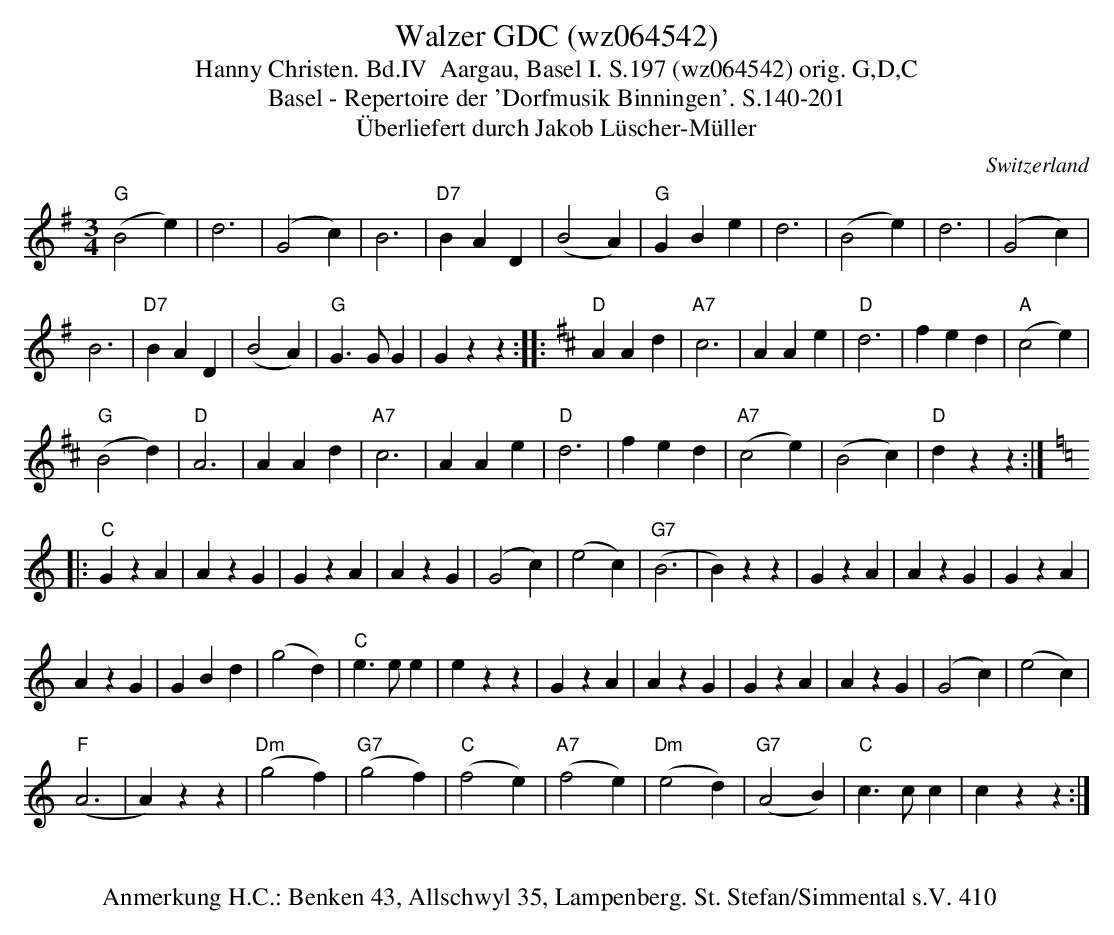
X:1
T:Walzer GDC (wz064542)
T:Hanny Christen. Bd.IV  Aargau, Basel I. S.197 (wz064542) orig. G,D,C
T: Basel - Repertoire der 'Dorfmusik Binningen'. S.140-201
T:Überliefert durch Jakob Lüscher-Müller
M:3/4
L:1/4
O:Switzerland
K:G major
("G"B2e) | d3 | (G2c) | B3 | "D7"BAD | (B2A) | "G"GBe | d3 | (B2e) | d3 | (G2c) |
B3 | "D7"BAD | (B2A) | "G"G>GG | Gzz :: [K:D] "D"AAd | "A7"c3 | AAe | "D"d3 | fed | ("A"c2e) |
("G"B2d) | "D"A3 | AAd | "A7"c3 | AAe | "D"d3 | fed | ("A7"c2e) | (B2c) | "D"dzz :|  [K:C]
|: "C"GzA | AzG | GzA | AzG | (G2c) | (e2c) | ("G7"B3 | B)zz | GzA | AzG | GzA |
AzG | GBd | (g2d) | "C"e>ee | ezz | GzA | AzG | GzA | AzG | (G2c) | (e2c) |
("F"A3 | A)zz | ("Dm"g2f) | ("G7"g2f) | ("C"f2e) | ("A7"f2e) | ("Dm"e2d) | ("G7"A2B) | "C"c>cc | czz :|
W:
W:Anmerkung H.C.: Benken 43, Allschwyl 35, Lampenberg. St. Stefan/Simmental s.V. 410
